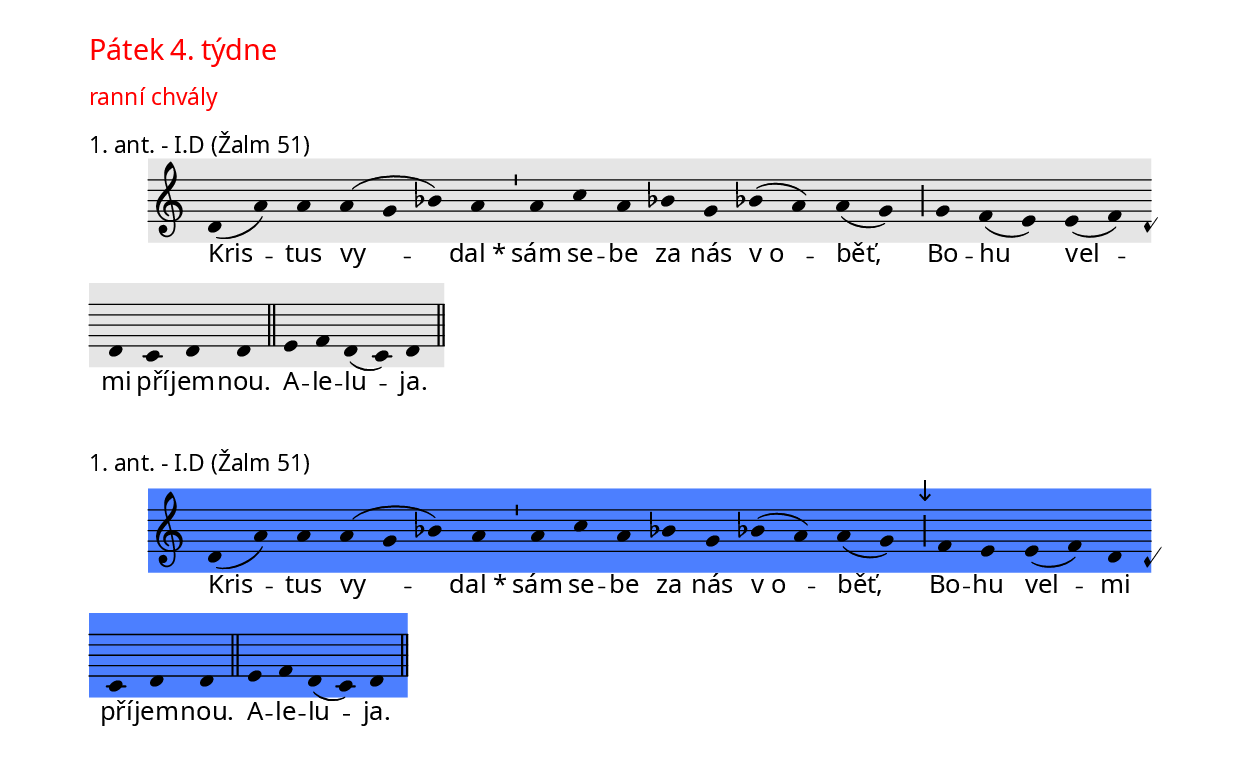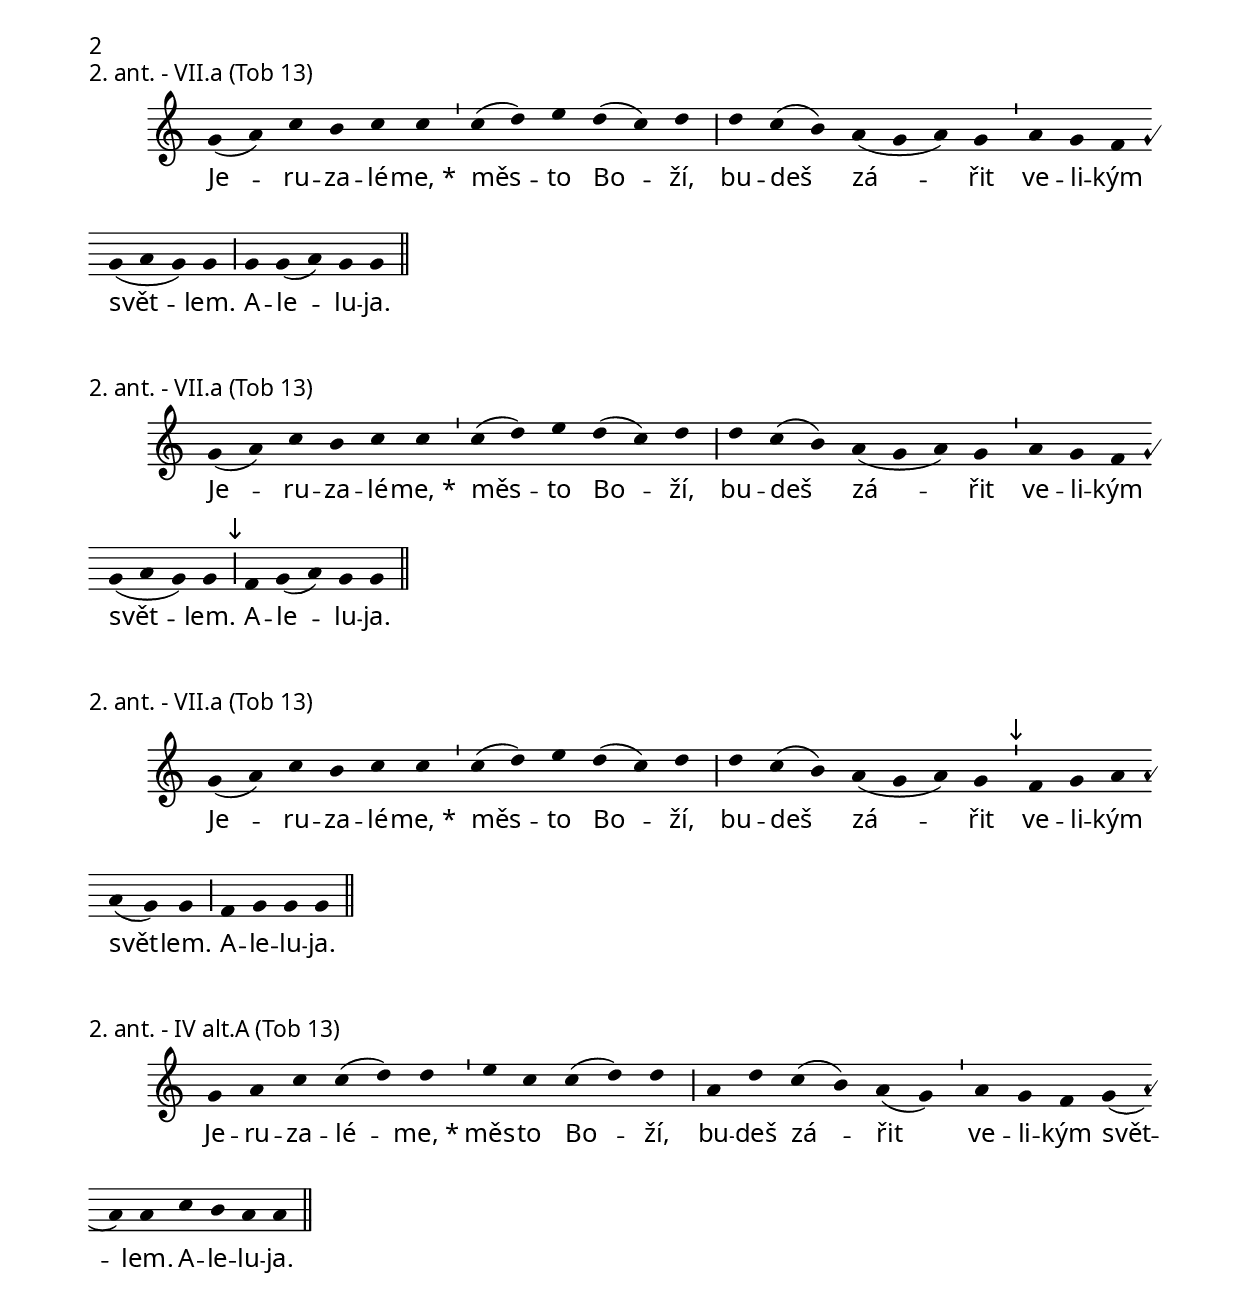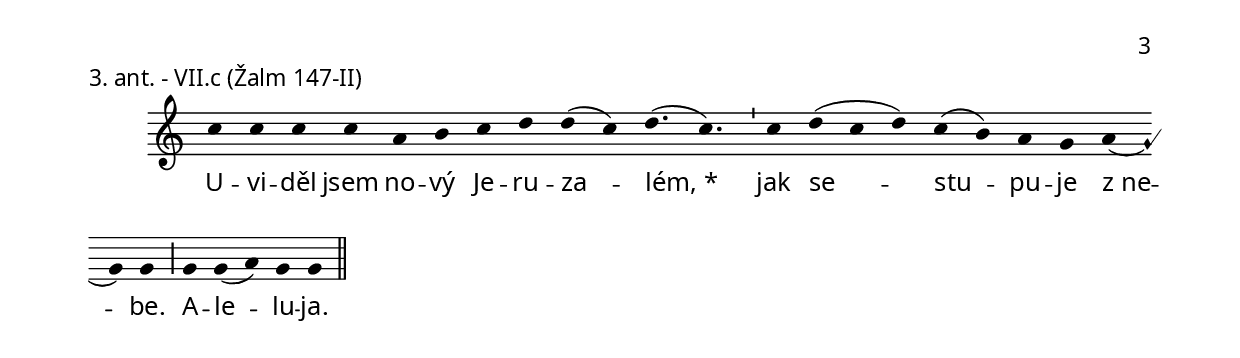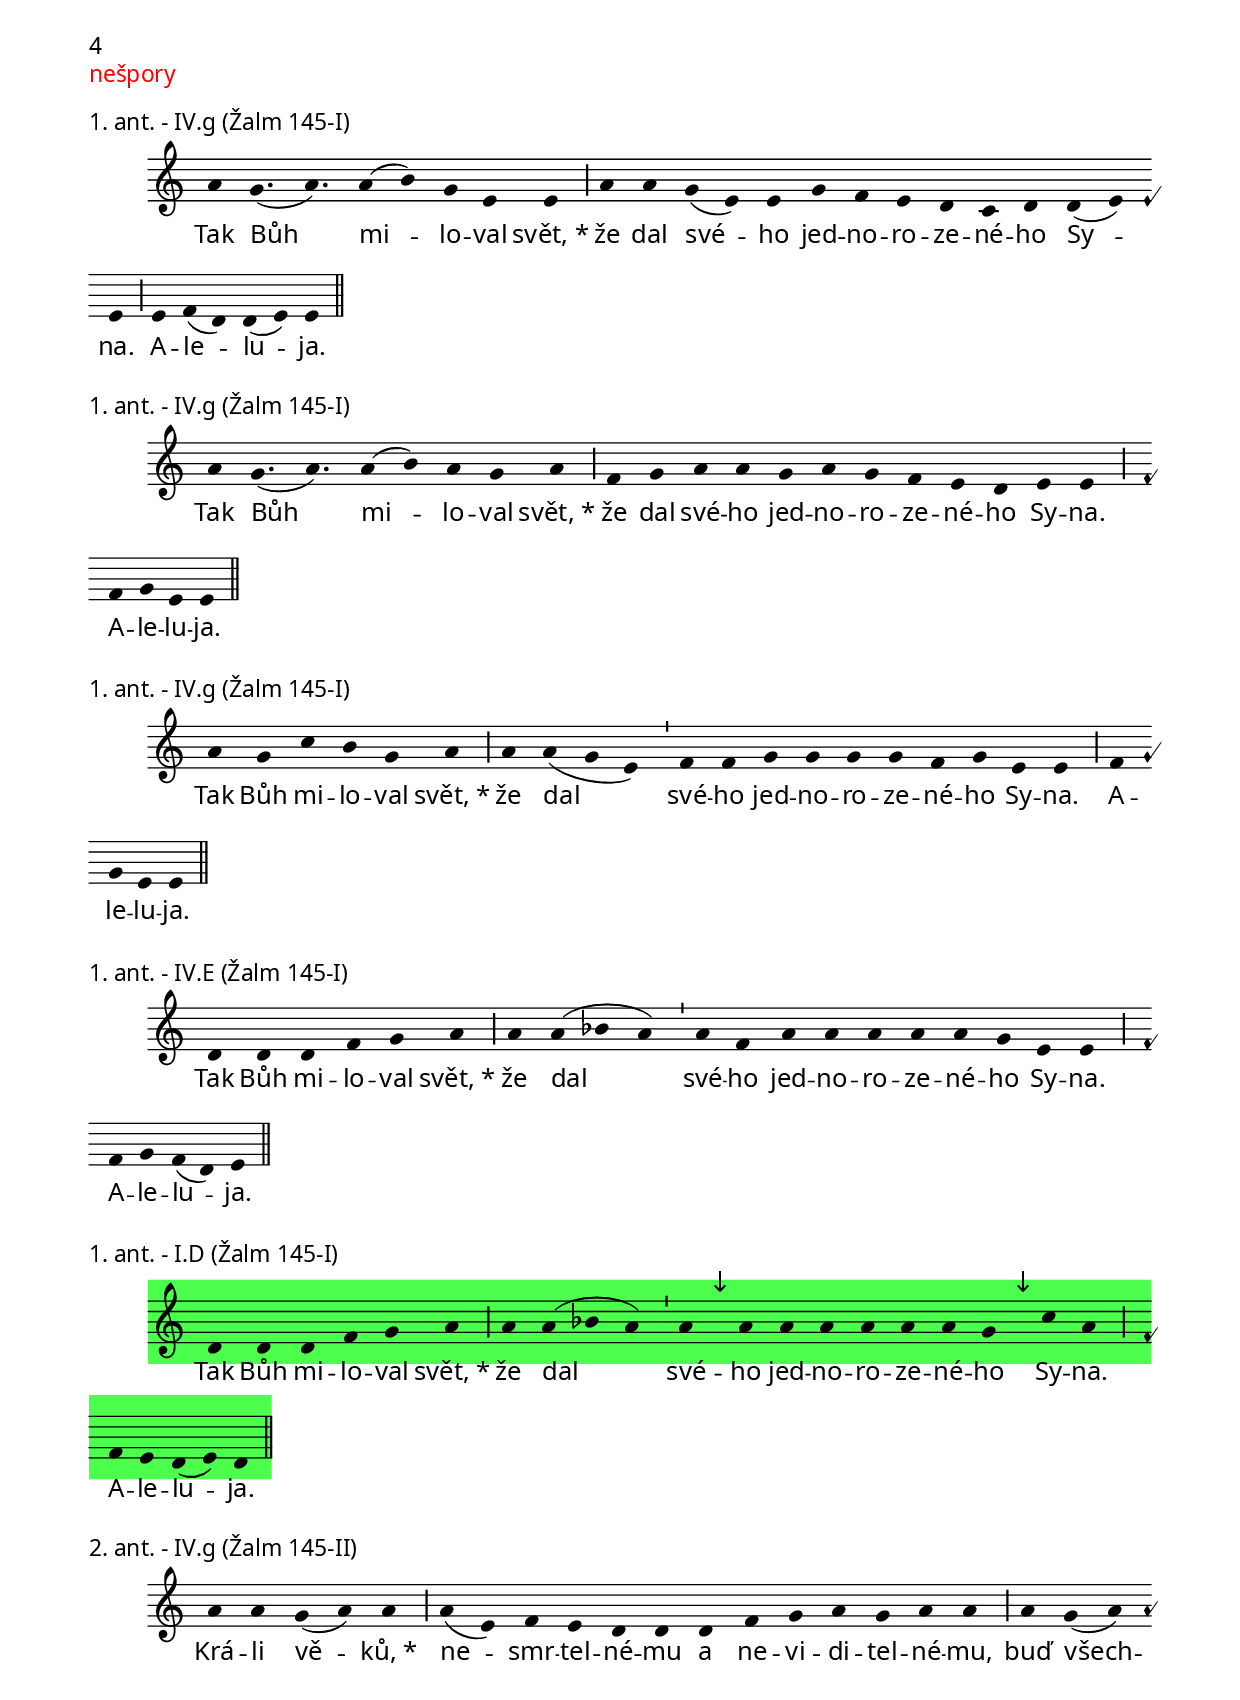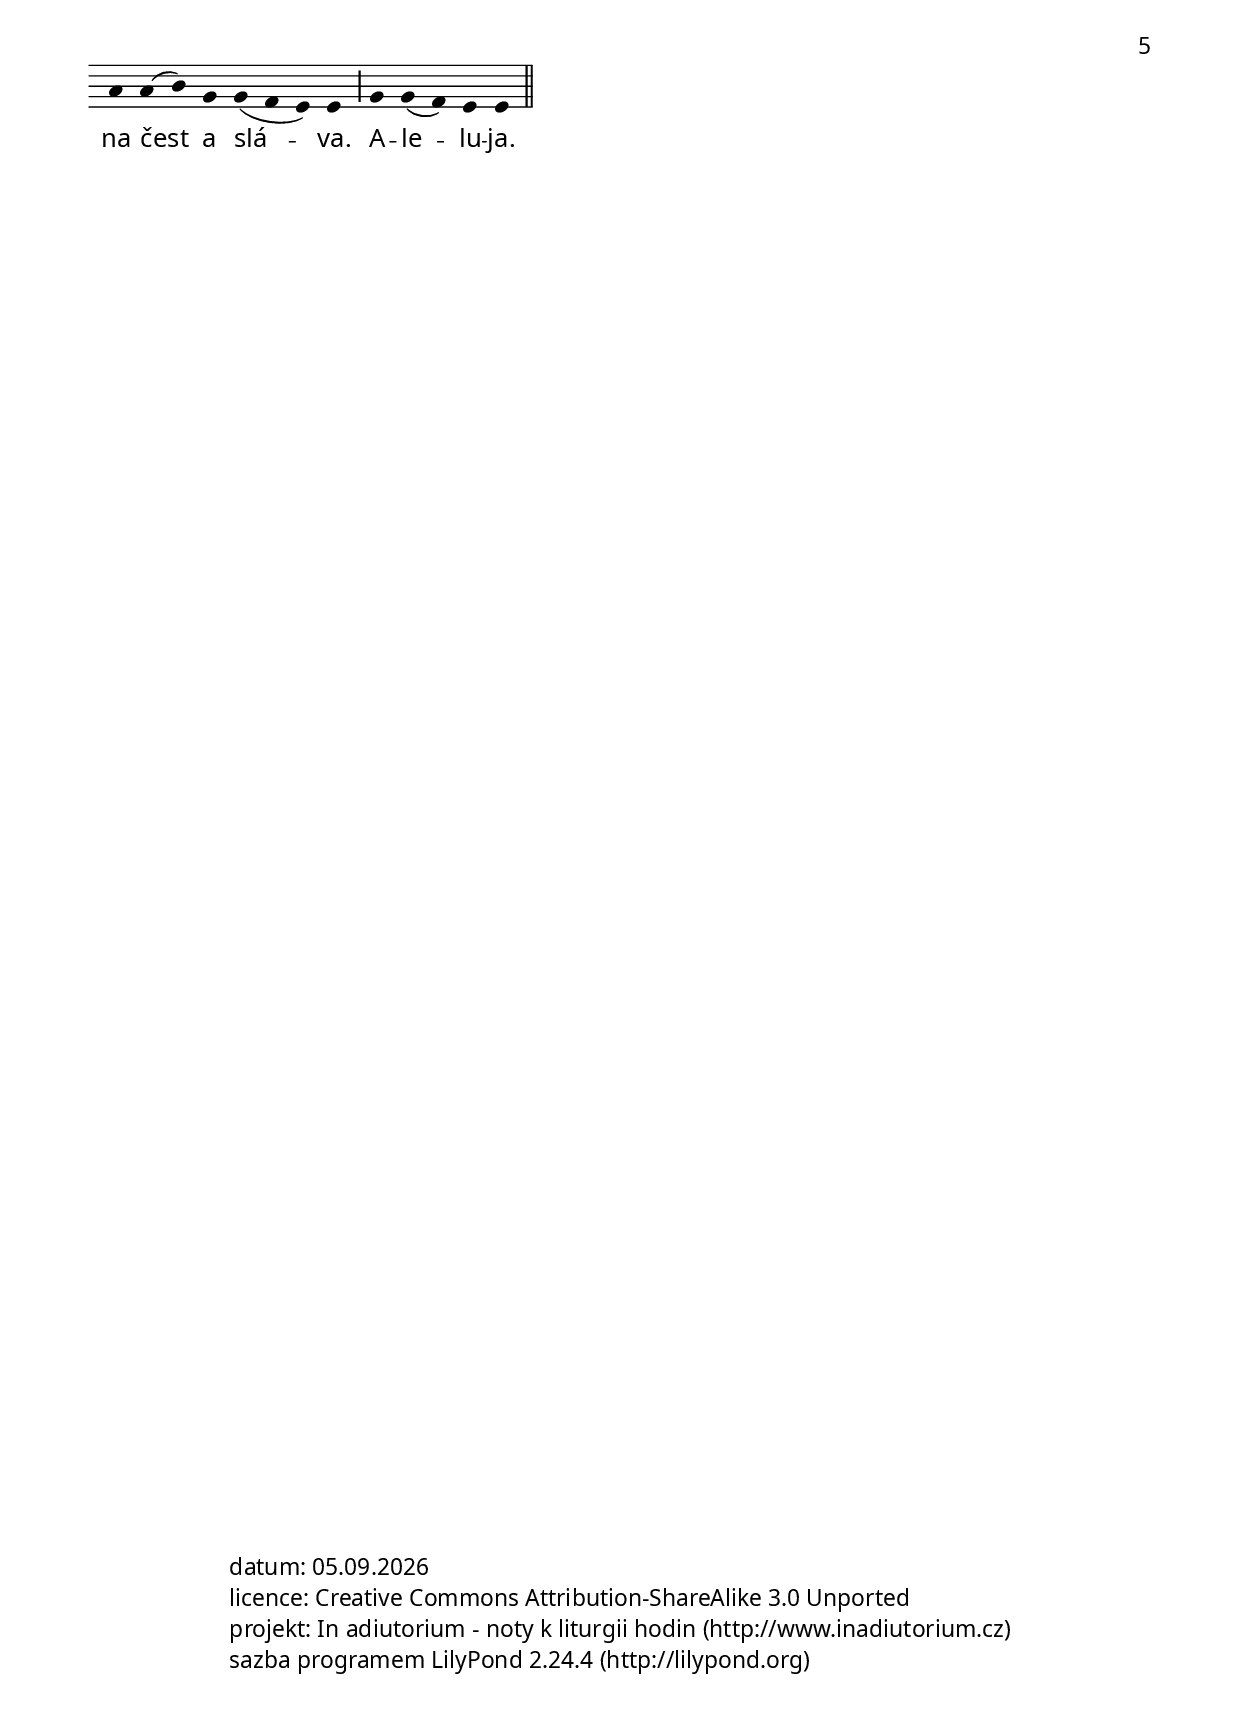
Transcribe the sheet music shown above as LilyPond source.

\include "../spolecne.ly"

\markup {\nadpisDen {Pátek 4. týdne}}

\markup {\nadpisHodinka {"ranní chvály"}}

\score {
  \relative c' {
    \zvyraznovacSedy
    \choralniRezim
    d4( a') a a( g bes) a \barMin a c a bes g bes( a) a( g) \barMaior
    g f( e) e( f) d c d d \barFinalis
    e f d( c) d \barFinalis
  }
  \addlyrics {
    Kris -- tus vy -- dal_* sám se -- be za nás v_o -- běť,
    Bo -- hu vel -- mi pří -- jem -- nou.
    A -- le -- lu -- ja.
  }
  \header {
    quid = "1. ant."
    modus = "I"
    differentia = "D"
    psalmus = "Žalm 51"
    id = "rch-a1"
    placet = "*"
    piece = \markup {\sestavTitulek}
  }
}

\score {
  \relative c' {
    \zvyraznovacModry
    \choralniRezim
    d4( a') a a( g bes) a \barMin a c a bes g bes( a) a( g) \barMaior
    \mark\sipka f e e( f) d c d d \barFinalis
    e f d( c) d \barFinalis
  }
  \addlyrics {
    Kris -- tus vy -- dal_* sám se -- be za nás v_o -- běť,
    Bo -- hu vel -- mi pří -- jem -- nou.
    A -- le -- lu -- ja.
  }
  \header {
    quid = "1. ant."
    modus = "I"
    differentia = "D"
    psalmus = "Žalm 51"
    id = "rch-a1"
    placet = "*"
    piece = \markup {\sestavTitulek}
  }
}

\pageBreak

\score {
  \relative c'' {
    \choralniRezim
    g4( a) c b c c \barMin c( d) e d( c) d \barMaior
    d c( b) a( g a) g \barMin a g f g( a g) g \barMaior
    g g( a) g g \barFinalis
  }
  \addlyrics {
    Je -- ru -- za -- lé -- me,_* měs -- to Bo -- ží,
    bu -- deš zá -- řit ve -- li -- kým svět -- lem.
    A -- le -- lu -- ja.
  }
  \header {
    quid = "2. ant."
    modus = "VII"
    differentia = "a"
    psalmus = "Tob 13"
    id = "rch-a2"
    placet = "*"
    piece = \markup {\sestavTitulek}
  }
}

\score {
  \relative c'' {
    \choralniRezim
    g4( a) c b c c \barMin
    c( d) e d( c) d \barMaior
    d c( b) a( g a) g \barMin
    a g f g( a g) g \barMaior
    \mark\sipka f g( a) g g \barFinalis
  }
  \addlyrics {
    Je -- ru -- za -- lé -- me,_*
    měs -- to Bo -- ží,
    bu -- deš zá -- řit
    ve -- li -- kým svět -- lem.
    A -- le -- lu -- ja.
  }
  \header {
    quid = "2. ant."
    modus = "VII"
    differentia = "a"
    psalmus = "Tob 13"
    id = "rch-a2"
    placet = "*"
    piece = \markup {\sestavTitulek}
  }
}

\score {
  \relative c'' {
    \choralniRezim
    g4( a) c b c c \barMin
    c( d) e d( c) d \barMaior
    d c( b) a( g a) g \barMin
    \mark\sipka f g a a( g) g \barMaior
    f g g g \barFinalis
  }
  \addlyrics {
    Je -- ru -- za -- lé -- me,_*
    měs -- to Bo -- ží,
    bu -- deš zá -- řit
    ve -- li -- kým svět -- lem.
    A -- le -- lu -- ja.
  }
  \header {
    quid = "2. ant."
    modus = "VII"
    differentia = "a"
    psalmus = "Tob 13"
    id = "rch-a2"
    placet = "*"
    piece = \markup {\sestavTitulek}
  }
}

\score {
  \relative c'' {
    \choralniRezim
    g4 a c c( d) d \barMin
    e c c( d) d \barMaior
    a d c( b) a( g) \barMin
    a g f g( a) a
    c b a a \barFinalis
  }
  \addlyrics {
    Je -- ru -- za -- lé -- me,_*
    měs -- to Bo -- ží,
    bu -- deš zá -- řit
    ve -- li -- kým svět -- lem.
    A -- le -- lu -- ja.
  }
  \header {
    quid = "2. ant."
    modus = "IV alt"
    differentia = "A"
    psalmus = "Tob 13"
    id = "rch-a2"
    piece = \markup {\sestavTitulek}
  }
}

\pageBreak

\score {
  \relative c'' {
    \choralniRezim
    c4 c c c a b c d d( c) d4.( c) \barMin
    c4 d( c d) c( b) a g a( g) g \barMaior
    g g( a) g g \barFinalis
  }
  \addlyrics {
    U -- vi -- děl jsem no -- vý Je -- ru -- za -- lém,_*
    jak se -- stu -- pu -- je z_ne -- be.
    A -- le -- lu -- ja.
  }
  \header {
    quid = "3. ant."
    modus = "VII"
    differentia = "c"
    psalmus = "Žalm 147-II"
    id = "rch-a3"
    fial = "antifony/tyden4_7sobota.ly#up-ant3?zacatek"
    piece = \markup {\sestavTitulek}
  }
}

\pageBreak

\markup {\nadpisHodinka {"nešpory"}}

\score {
  \relative c'' {
    \choralniRezim
    a g4.( a) a4( b) g e e \barMaior
    a a g( e) e g f e d c d d( e) e \barMaior
    e f( d) d( e) e \barFinalis
  }
  \addlyrics {
    Tak Bůh mi -- lo -- val svět,_*
    že dal své -- ho jed -- no -- ro -- ze -- né -- ho Sy -- na.
    A -- le -- lu -- ja.
  }
  \header {
    quid = "1. ant."
    modus = "IV"
    differentia = "g"
    psalmus = "Žalm 145-I"
    id = "ne-a1"
    fial = "antifony/pust_nedeleB.ly#ivben?zacatek"
    placet = "R - nevyvážená protože vytržená"
    piece = \markup {\sestavTitulek}
  }
}

\score {
  \relative c'' {
    \choralniRezim
    a g4.( a) a4( b) a g a \barMaior
    f g a a g a g f e d e e \barMaior
    f g e e \barFinalis
  }
  \addlyrics {
    Tak Bůh mi -- lo -- val svět,_*
    že dal své -- ho jed -- no -- ro -- ze -- né -- ho Sy -- na.
    A -- le -- lu -- ja.
  }
  \header {
    quid = "1. ant."
    modus = "IV"
    differentia = "g"
    psalmus = "Žalm 145-I"
    id = "ne-a1"
    piece = \markup {\sestavTitulek}
  }
}

\score {
  \relative c'' {
    \choralniRezim
    a g c b g a \barMaior
    a a( g e) \barMin
    f f g g g g f g e e \barMaior
    f g e e \barFinalis
  }
  \addlyrics {
    Tak Bůh mi -- lo -- val svět,_*
    že dal
    své -- ho jed -- no -- ro -- ze -- né -- ho Sy -- na.
    A -- le -- lu -- ja.
  }
  \header {
    quid = "1. ant."
    modus = "IV"
    differentia = "g"
    psalmus = "Žalm 145-I"
    id = "ne-a1"
    piece = \markup {\sestavTitulek}
  }
}

\score {
  \relative c' {
    \choralniRezim
    d4 d d f g a \barMaior
    a a( bes a) \barMin
    a f a a a a a g e e \barMaior
    f g f( d) e \barFinalis
  }
  \addlyrics {
    Tak Bůh mi -- lo -- val svět,_*
    že dal
    své -- ho jed -- no -- ro -- ze -- né -- ho Sy -- na.
    A -- le -- lu -- ja.
  }
  \header {
    quid = "1. ant."
    modus = "IV"
    differentia = "E"
    psalmus = "Žalm 145-I"
    id = "ne-a1"
    piece = \markup {\sestavTitulek}
  }
}

\score {
  \relative c' {
    \zvyraznovacZeleny
    \choralniRezim
    d4 d d f g a \barMaior
    a a( bes a) \barMin
    a \mark\sipka a a a a a a g \mark\sipka c a \barMaior
    f e d( e) d \barFinalis
  }
  \addlyrics {
    Tak Bůh mi -- lo -- val svět,_*
    že dal
    své -- ho jed -- no -- ro -- ze -- né -- ho Sy -- na.
    A -- le -- lu -- ja.
  }
  \header {
    quid = "1. ant."
    modus = "I"
    differentia = "D"
    psalmus = "Žalm 145-I"
    placet = "pro zařazení do antifonáře se nehodí, ale líbí se mi jako samostatný artefakt, mimo souvislosti souboru antifon oficia"
    id = "ne-a1"
    piece = \markup {\sestavTitulek}
  }
}

\score {
  \relative c'' {
    \choralniRezim
    a4 a g( a) a \barMaior
    a( e) f e d d d f g a g a a \barMaior
    a g( a) a a( b) g g( f e) e \barMaior
    g g( f) e e \barFinalis
  }
  \addlyrics {
    Krá -- li vě -- ků,_*
    ne -- smr -- tel -- né -- mu a ne -- vi -- di -- tel -- né -- mu,
    buď všech -- na čest a slá -- va.
    A -- le -- lu -- ja.
  }
  \header {
    quid = "2. ant."
    modus = "IV"
    differentia = "g"
    psalmus = "Žalm 145-II"
    id = "ne-a2"
    piece = \markup {\sestavTitulek}
  }
}

% \score { \velikTIIpatekNespAntIII }